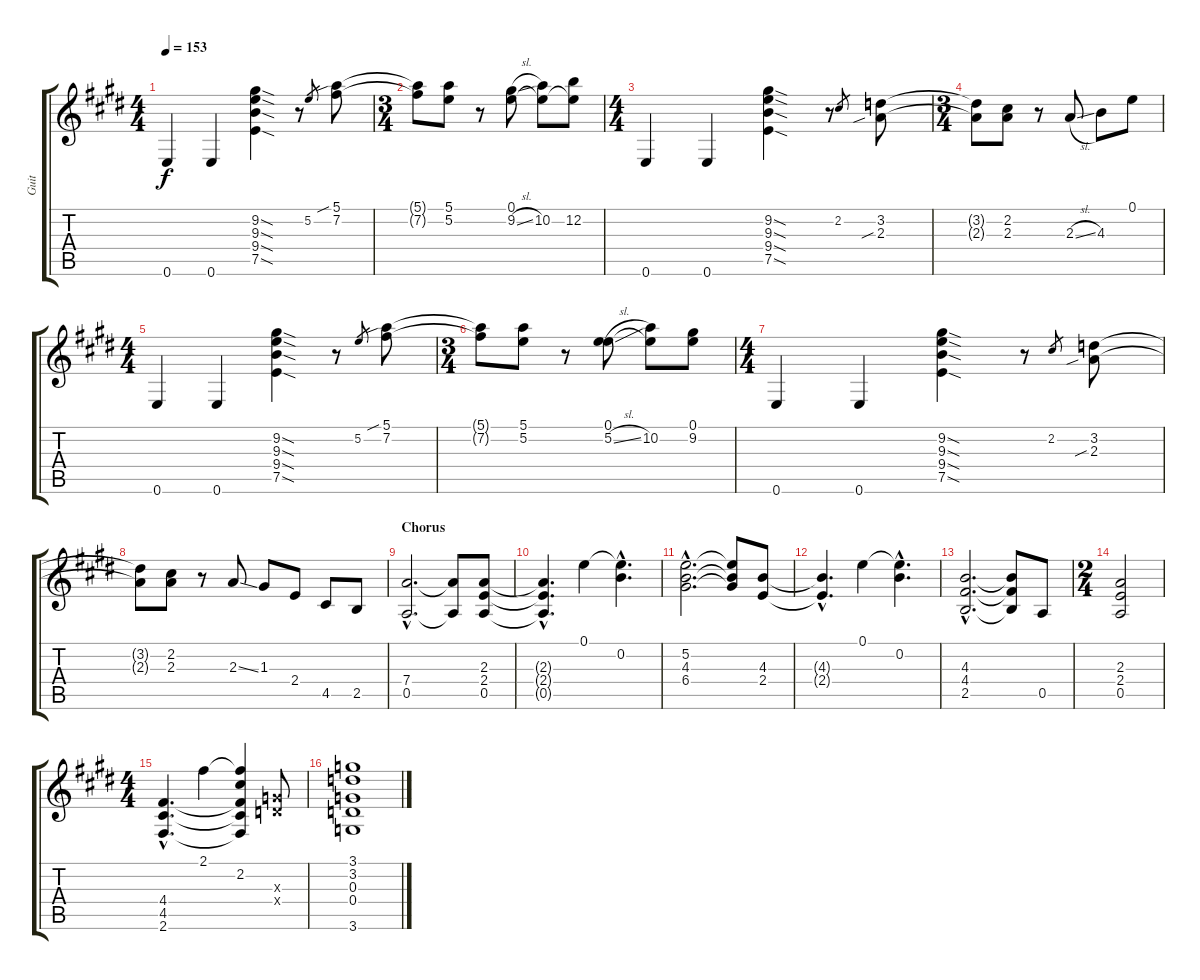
\track ("Guit" "Guit") {instrument distortionguitar}
\staff {score tabs}
\tuning (E4 B3 G3 D3 A2 E2) {hide}
\ts (4 4)
\tempo 153
\clef g2
\ks e
0.6.4{dy f} 0.6.4 (9.2{sod} 9.3{sod} 9.4{sod} 7.5{sod}).4 r.8 5.2.8{gr} (5.1{sib} 7.2).8 |
\ts (3 4)
(5.1{t} 7.2{t}).8 (5.1 5.2).8 r.8 (0.1 9.2{sl}).8 (0.1{t} 10.2).8 (0.1{t} 12.2).8 |
\ts (4 4)
0.6.4 0.6.4 (9.2{sod} 9.3{sod} 9.4{sod} 7.5{sod}).4 r.8 2.2.8{gr} (3.2 2.3{sib}).8 |
\ts (3 4)
(3.2{t} 2.3{t}).8 (2.2 2.3).8 r.8 2.3{sl}.8 4.3.8 0.1.8 |
\ts (4 4)
0.6.4 0.6.4 (9.2{sod} 9.3{sod} 9.4{sod} 7.5{sod}).4 r.8 5.2.8{gr} (5.1{sib} 7.2).8 |
\ts (3 4)
(5.1{t} 7.2{t}).8 (5.1 5.2).8 r.8 (0.1 5.2{sl}).8 (0.1{t} 10.2).8 (0.1 9.2).8 |
\ts (4 4)
0.6.4 0.6.4 (9.2{sod} 9.3{sod} 9.4{sod} 7.5{sod}).4 r.8 2.2.8{gr} (3.2 2.3{sib}).8 |
(3.2{t} 2.3{t}).8 (2.2 2.3).8 r.8 2.3{ss}.8 1.3.8 2.4.8 4.5.8 2.5.8 |
\section ("" "Chorus")
(7.4{hac} 0.5{hac}).2{d} (7.4{t} 0.5{t}).8 (2.3 2.4 0.5).8 |
(2.3{hac t} 2.4{hac t} 0.5{hac t}).4{d} 0.1.4 (0.1{hac t} 0.2{hac}).4{d} |
(5.2{hac} 4.3{hac} 6.4{hac}).2{d} (5.2{t} 4.3{t} 6.4{t}).8 (4.3 2.4).8 |
(4.3{hac t} 2.4{hac t}).4{d} 0.1.4 (0.1{hac t} 0.2{hac}).4{d} |
(4.3{hac} 4.4{hac} 2.5{hac}).2{d} (4.3{t} 4.4{t} 2.5{t}).8 0.5.8 |
\ts (2 4)
(2.3 2.4 0.5).2 |
\ts (4 4)
(4.4{hac} 4.5{hac} 2.6{hac}).4{d} 2.1.4 (2.1{t} 2.2 4.4{t} 4.5{t} 2.6{t}).4 (0.3{x} 0.4{x}).8 |
(3.1 3.2 0.3 0.4 3.6).1
